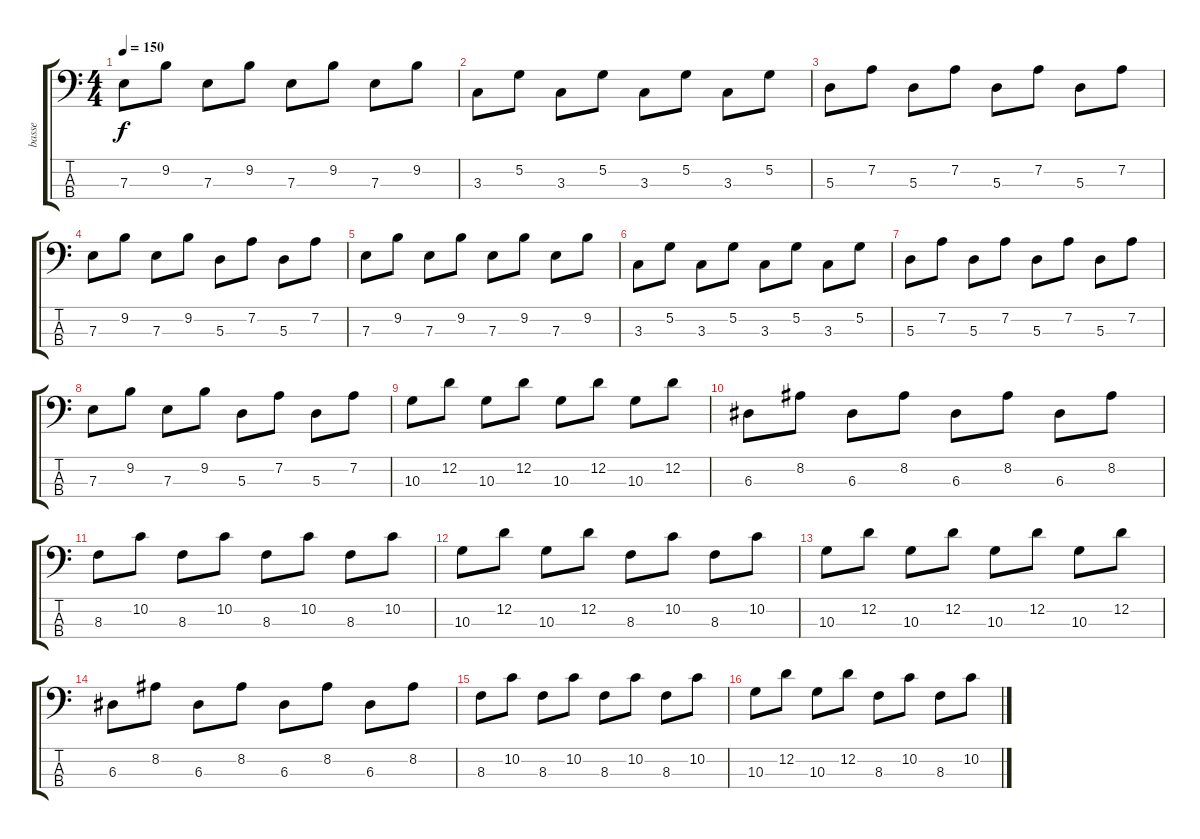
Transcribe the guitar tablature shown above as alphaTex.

\track ("basse" "basse") {instrument electricbassfinger}
\staff {score tabs}
\tuning (G2 D2 A1 E1) {hide}
\ts (4 4)
\tempo 150
\clef f4
\ks c
7.3.8{dy f volume 10 instrument electricbassfinger} 9.2.8 7.3.8 9.2.8 7.3.8 9.2.8 7.3.8 9.2.8 |
3.3.8 5.2.8 3.3.8 5.2.8 3.3.8 5.2.8 3.3.8 5.2.8 |
5.3.8 7.2.8 5.3.8 7.2.8 5.3.8 7.2.8 5.3.8 7.2.8 |
7.3.8 9.2.8 7.3.8 9.2.8 5.3.8 7.2.8 5.3.8 7.2.8 |
7.3.8 9.2.8 7.3.8 9.2.8 7.3.8 9.2.8 7.3.8 9.2.8 |
3.3.8 5.2.8 3.3.8 5.2.8 3.3.8 5.2.8 3.3.8 5.2.8 |
5.3.8 7.2.8 5.3.8 7.2.8 5.3.8 7.2.8 5.3.8 7.2.8 |
7.3.8 9.2.8 7.3.8 9.2.8 5.3.8 7.2.8 5.3.8 7.2.8 |
10.3.8 12.2.8 10.3.8 12.2.8 10.3.8 12.2.8 10.3.8 12.2.8 |
6.3.8 8.2.8 6.3.8 8.2.8 6.3.8 8.2.8 6.3.8 8.2.8 |
8.3.8 10.2.8 8.3.8 10.2.8 8.3.8 10.2.8 8.3.8 10.2.8 |
10.3.8 12.2.8 10.3.8 12.2.8 8.3.8 10.2.8 8.3.8 10.2.8 |
10.3.8 12.2.8 10.3.8 12.2.8 10.3.8 12.2.8 10.3.8 12.2.8 |
6.3.8 8.2.8 6.3.8 8.2.8 6.3.8 8.2.8 6.3.8 8.2.8 |
8.3.8 10.2.8 8.3.8 10.2.8 8.3.8 10.2.8 8.3.8 10.2.8 |
10.3.8 12.2.8 10.3.8 12.2.8 8.3.8 10.2.8 8.3.8 10.2.8
